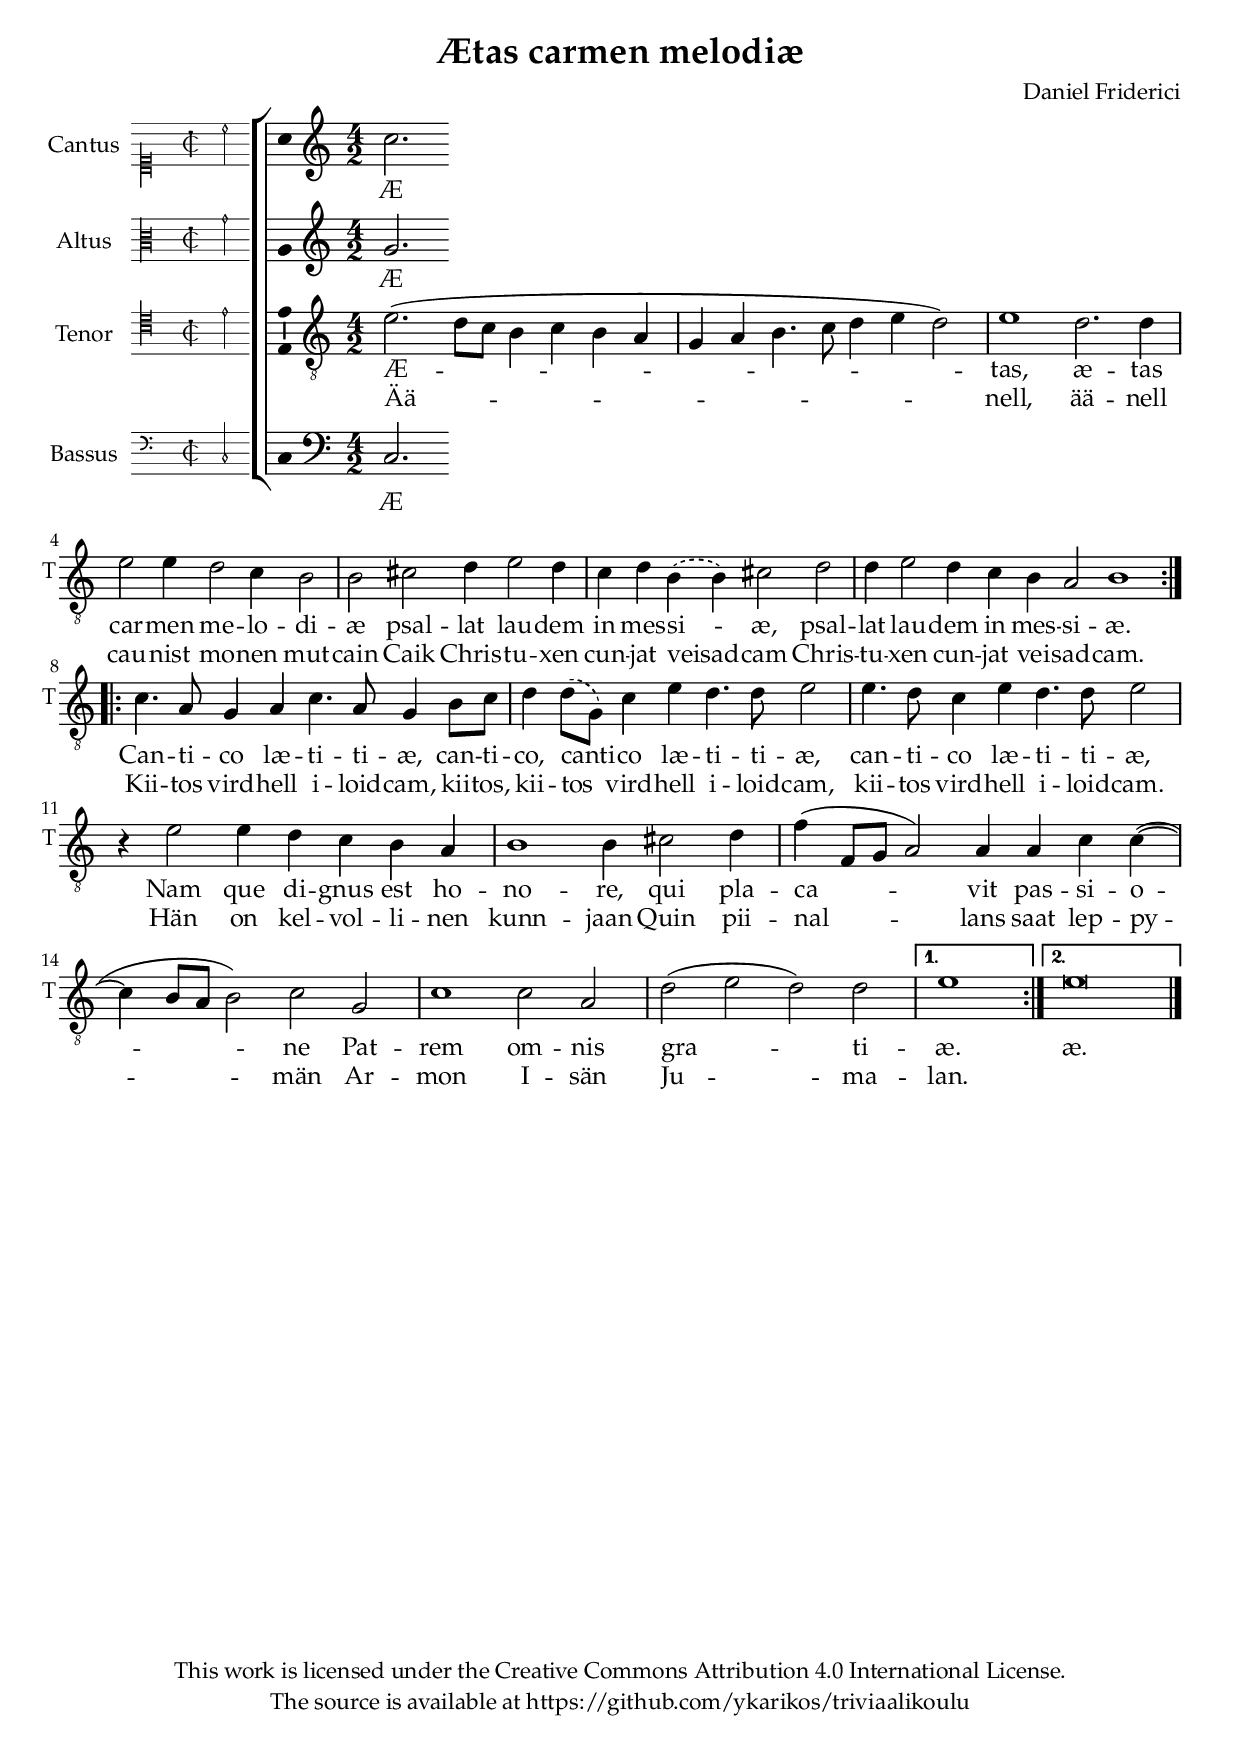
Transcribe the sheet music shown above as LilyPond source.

\version "2.19.49"
\include "suomi.ly"

global = { 
%  \numericTimeSignature
  \time 4/2 
%  \autoBeamOff
  \key c \major
  \set Staff.midiInstrument = #"voice oohs"
}

\header {
  title = "Ætas carmen melodiæ"
%  subtitle = ""
  composer = "Daniel Friderici"
%  instrument = "Voice (SATB)"
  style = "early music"
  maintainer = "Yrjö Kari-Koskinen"
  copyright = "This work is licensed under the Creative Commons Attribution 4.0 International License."
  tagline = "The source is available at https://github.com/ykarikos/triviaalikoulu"
}

\paper {
    #(define fonts
        (make-pango-font-tree "Palatino"
                              "Nimbus Sans"
                              "Luxi Mono"
                              (/ staff-height pt 20)))
}


SopranoMusic = \relative c'' {
  \set Staff.instrumentName = #"Cantus"
  \set Staff.shortInstrumentName = "C"

	\incipit { \clef "mensural-c1" \key c \major \time 2/2 c''2 }
	c2.
}

stanzaOneLyrics = \lyricmode {
	Æ -- tas, æ -- tas car -- men me -- lo -- di -- æ,
	psal -- lat lau -- dem in mes -- si -- æ,
    psal -- lat lau -- dem in mes -- si -- æ.
	Can -- ti -- co læ -- ti -- ti -- æ,
	can -- ti -- co læ -- ti -- ti -- æ,
	can -- ti -- co læ -- ti -- ti -- æ,
	Nam que di -- gnus est ho -- no -- re,
	qui pla -- ca -- vit pas -- si -- o -- ne
	Pat -- rem om -- nis gra -- ti -- æ. æ.
}

stanzaOneLyricsTenor = \lyricmode {
	Æ -- tas, æ -- tas car -- men me -- lo -- di -- æ
	psal -- lat lau -- dem in mes -- si -- æ,
    psal -- lat lau -- dem in mes -- si -- æ.
	Can -- ti -- co læ -- ti -- ti -- æ,
	can -- ti -- co, canti -- co læ -- ti -- ti -- æ,
	can -- ti -- co læ -- ti -- ti -- æ,
	Nam que di -- gnus est ho -- no -- re,
	qui pla -- ca -- vit pas -- si -- o -- ne
	Pat -- rem om -- nis gra -- ti -- æ. æ.
}

stanzaTwoLyrics = \lyricmode {
	Ää -- nell, ää -- nell cau -- nist mo -- nen mut -- cain
	Caik Chris -- tu -- xen cunjat vei -- sad -- cam
	Chris -- tu -- xen cun -- jat vei -- sad -- cam.
	Kii -- tos vird -- hell i -- loid -- cam,
	kii -- tos vird -- hell i -- loid -- cam,
	kii -- tos vird -- hell i -- loid -- cam.
	Hän on kel -- vol -- li -- nen kunn -- jaan
	Quin pii -- nal -- lans saat lep -- py -- män
	Ar -- mon I -- sän Ju -- ma -- lan.
}

stanzaTwoLyricsTenor = \lyricmode {
	Ää -- nell, ää -- nell cau -- nist mo -- nen mut -- cain
	Caik Chris -- tu -- xen cun -- jat veisad -- cam
	Chris -- tu -- xen cun -- jat vei -- sad -- cam.
	Kii -- tos vird -- hell i -- loid -- cam,
	kii -- tos, kii -- tos vird -- hell i -- loid -- cam,
	kii -- tos vird -- hell i -- loid -- cam.
	Hän on kel -- vol -- li -- nen kunn -- jaan
	Quin pii -- nal -- lans saat lep -- py -- män
	Ar -- mon I -- sän Ju -- ma -- lan.
}

AltoMusic = \relative c'' {
  \set Staff.instrumentName = #"Altus"
  \set Staff.shortInstrumentName = "A"

  \incipit { \clef "mensural-c3" \key c \major \time 2/2 g'2 }

	g2.

}

TenoreMusic = \relative c' {
  \set Staff.instrumentName = #"Tenor"
  \set Staff.shortInstrumentName = "T"

	\incipit { \clef "mensural-c4" \key c \major \time 2/2 e'2 }

	\clef "treble_8"
	\repeat volta 2 {
		e2.( d8 c h4 c h a | g a h4. c8 d4 e d2) | 
		e1 d2. d4 | e2 e4 d2 c4 h2 | h2 cis d4 e2 d4 | 
		c4 d \slurDashed h( h) cis2 d | 
		\time 6/2 
		\once \override Staff.TimeSignature.break-visibility = ##(#f #f #f)
		d4 e2 d4 c h a2 h1
	}
	\repeat volta 2 {
		\time 4/2 
		\once \override Staff.TimeSignature.break-visibility = ##(#f #f #f)
		c4. a8 g4 a c4. a8 g4 h8 c | 
		d4  \slurDashed d8( g,) c4 e d4. d8 e2 |
 		e4. d8 c4 e d4. d8 e2 |
		r4 e2 e4 d c h a | h1 h4 cis2 d4 |
		\slurSolid f( f,8 g a2) a4 a c c~( | c h8 a h2) c g |
		c1 c2 a | d( e d) d |
	}
	\alternative {
		{
			\time 2/2
			\once \override Staff.TimeSignature.break-visibility = ##(#f #f #f)
			e1 |
		}
		{
			\time 4/2
			\once \override Staff.TimeSignature.break-visibility = ##(#f #f #f)
			e\breve \bar "|."
		}
	}

}

BassMusic = \relative c {
  \set Staff.instrumentName = #"Bassus"
  \set Staff.shortInstrumentName = "B"

	\incipit { \clef "mensural-f" \key c \major \time 2/2 c2 }

	\clef bass
	c2.
}



\score {
  \new ChoirStaff <<
    \new Staff <<
      \new Voice = "Soprano" {
		\global
        \SopranoMusic
      }
     \new Lyrics \lyricsto "Soprano" {
       \stanzaOneLyrics
     }
    >>
    \new Staff <<
      \new Voice = "Alto" {
        \global
        \AltoMusic
      }
     \new Lyrics \lyricsto "Alto" {
       \stanzaOneLyrics
     }
    >>
    \new Staff <<
      \new Voice = "Tenore" {
        \global
        \TenoreMusic
      }
      \new Lyrics \lyricsto "Tenore" {
       \stanzaOneLyricsTenor
      }
      \new Lyrics \lyricsto "Tenore" {
       \stanzaTwoLyricsTenor
      }
    >>
    \new Staff <<
      \new Voice = "Bass" {
        \global
        \BassMusic
      }
      \new Lyrics \lyricsto "Bass" {
       \stanzaOneLyrics
      }
    >>
  >>
  \midi { 
    \tempo 4 = 160
  }
  \layout {
    \context {
      \Voice
      \consists "Ambitus_engraver"
    }
    indent = 3.5\cm
    incipit-width = 2\cm
    \context {
     \Staff \RemoveEmptyStaves
    }
    \context {
     \Score
     \override VerticalAxisGroup.remove-first = ##t
    }
  }
}